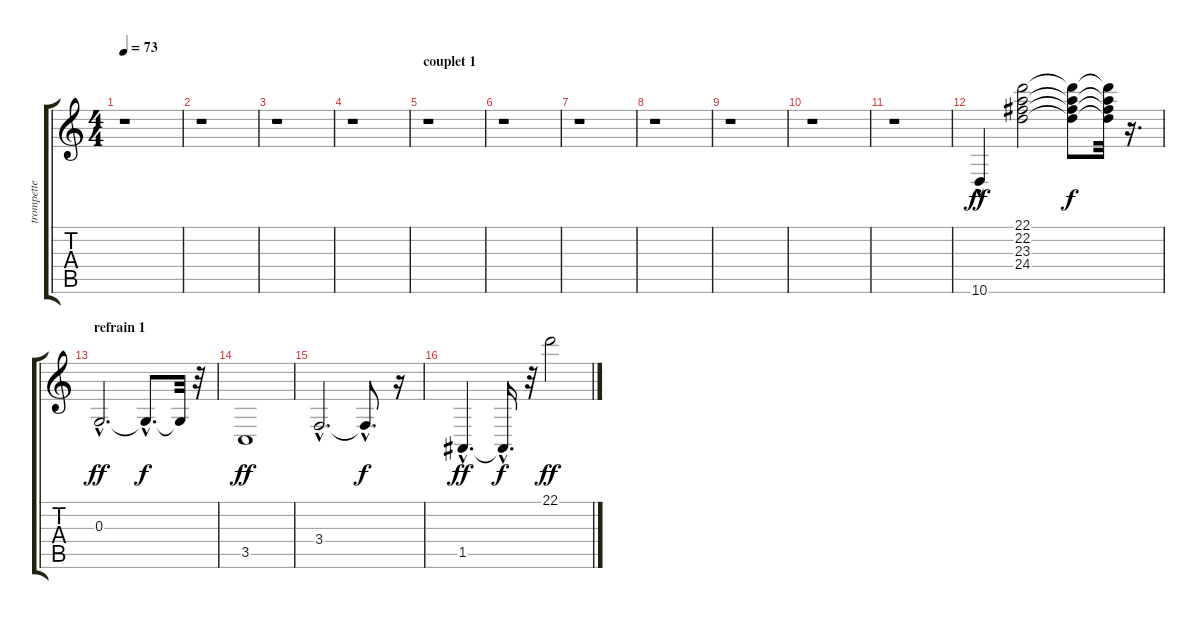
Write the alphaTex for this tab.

\track ("trompette" "trompette") {instrument trumpet}
\staff {score tabs}
\tuning (E4 B3 G3 D3 A2 E2) {hide}
\ts (4 4)
\tempo 73
\clef g2
\ks c
r.1{dy ff instrument trumpet} |
r.1 |
r.1 |
r.1 |
\section ("" "couplet 1")
r.1 |
r.1 |
r.1 |
r.1 |
r.1 |
r.1 |
r.1 |
10.6{hac}.4 (22.1 22.2 23.3 24.4).2 (22.1{t} 22.2{t} 23.3{t} 24.4{t}).8{dy f} (22.1{t} 22.2{t} 23.3{t} 24.4{t}).32 r.16{d} |
\section ("" "refrain 1")
0.3{hac}.2{d dy ff} 0.3{hac t}.8{d dy f} 0.3{t}.32 r.32 |
3.5.1{dy ff} |
3.4{hac}.2{d} 3.4{hac t}.8{d dy f} r.16 |
1.5{hac}.4{d dy ff} 1.5{hac t}.16{d dy f} r.32 22.1.2{dy ff}
